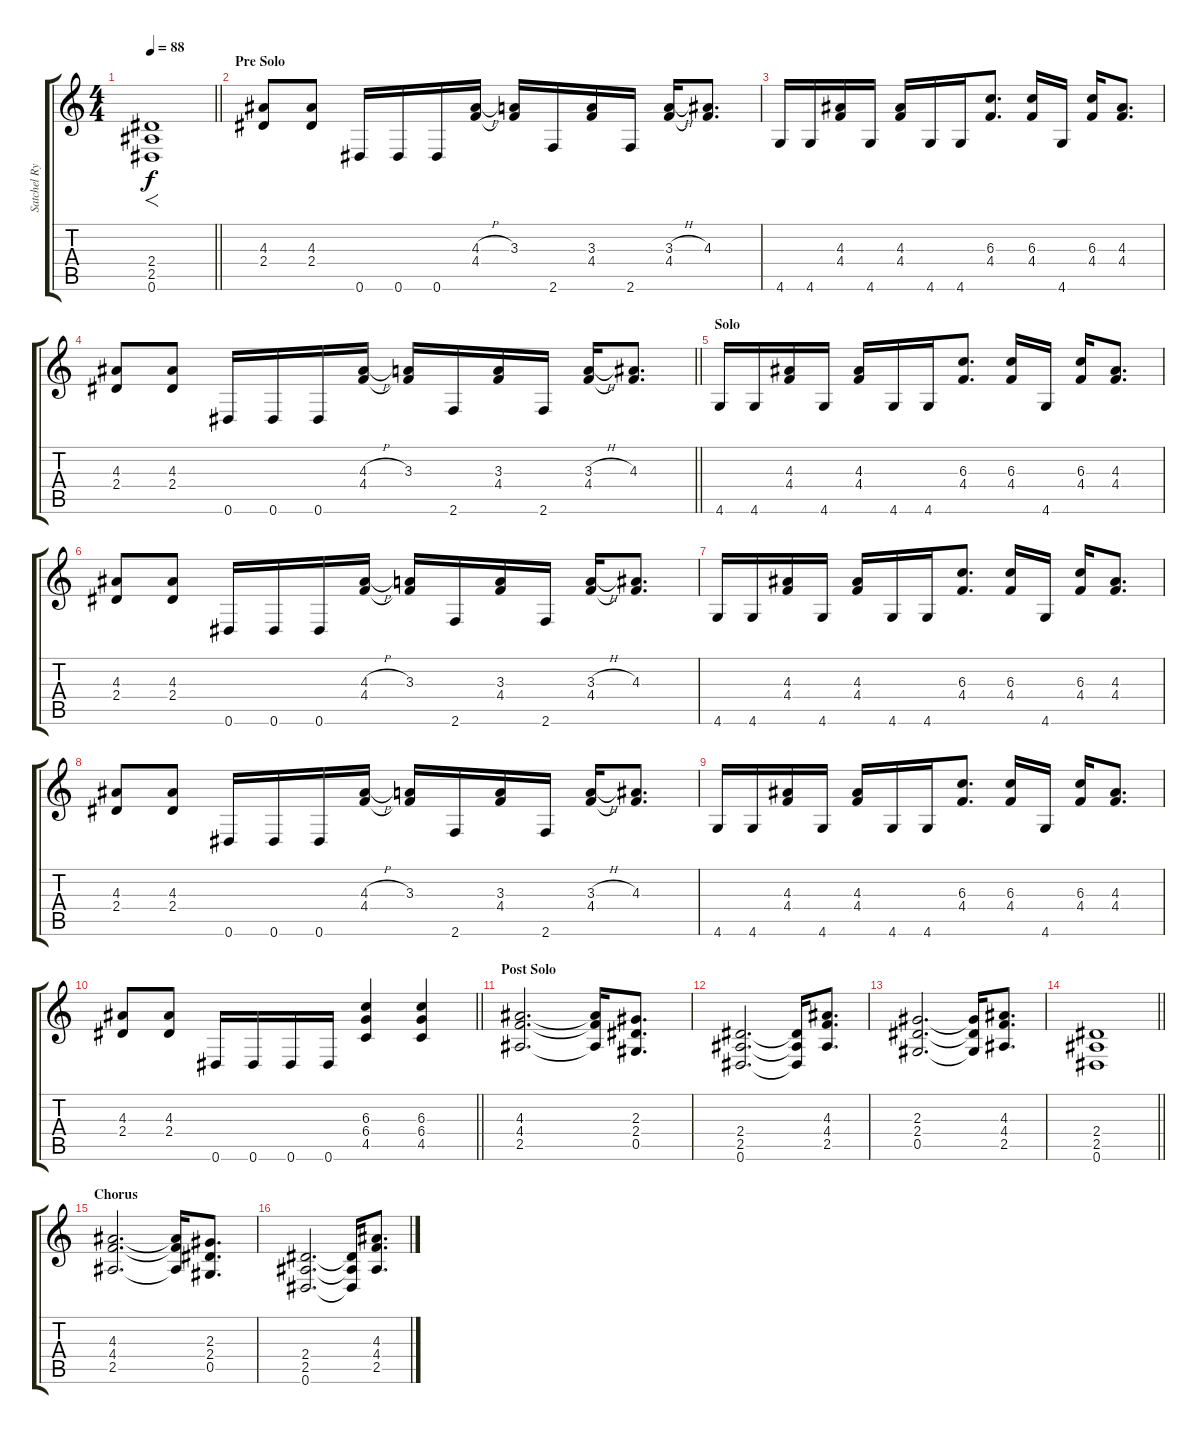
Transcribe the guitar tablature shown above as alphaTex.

\track ("Satchel Rythym" "Satchel Ry") {instrument distortionguitar}
\staff {score tabs}
\tuning (Eb4 Bb3 Gb3 Db3 Ab2 Eb2) {hide}
\ts (4 4)
\tempo 88
\clef g2
\barLineRight lightlight
\ks c
(2.4 2.5 0.6).1{f dy f} |
\section ("" "Pre Solo")
(4.3 2.4).8 (4.3 2.4).8 0.6.16 0.6.16 0.6.16 (4.3{h} 4.4).16 (3.3 4.4{t}).16 2.6.16 (3.3 4.4).16 2.6.16 (3.3{h} 4.4).16 (4.3 4.4{t}).8{d} |
4.6.16 4.6.16 (4.3 4.4).16 4.6.16 (4.3 4.4).16 4.6.16 4.6.16 (6.3 4.4).8{d} (6.3 4.4).16 4.6.16 (6.3 4.4).16 (4.3 4.4).8{d} |
\barLineRight lightlight
(4.3 2.4).8 (4.3 2.4).8 0.6.16 0.6.16 0.6.16 (4.3{h} 4.4).16 (3.3 4.4{t}).16 2.6.16 (3.3 4.4).16 2.6.16 (3.3{h} 4.4).16 (4.3 4.4{t}).8{d} |
\section ("" "Solo")
4.6.16 4.6.16 (4.3 4.4).16 4.6.16 (4.3 4.4).16 4.6.16 4.6.16 (6.3 4.4).8{d} (6.3 4.4).16 4.6.16 (6.3 4.4).16 (4.3 4.4).8{d} |
(4.3 2.4).8 (4.3 2.4).8 0.6.16 0.6.16 0.6.16 (4.3{h} 4.4).16 (3.3 4.4{t}).16 2.6.16 (3.3 4.4).16 2.6.16 (3.3{h} 4.4).16 (4.3 4.4{t}).8{d} |
4.6.16 4.6.16 (4.3 4.4).16 4.6.16 (4.3 4.4).16 4.6.16 4.6.16 (6.3 4.4).8{d} (6.3 4.4).16 4.6.16 (6.3 4.4).16 (4.3 4.4).8{d} |
(4.3 2.4).8 (4.3 2.4).8 0.6.16 0.6.16 0.6.16 (4.3{h} 4.4).16 (3.3 4.4{t}).16 2.6.16 (3.3 4.4).16 2.6.16 (3.3{h} 4.4).16 (4.3 4.4{t}).8{d} |
4.6.16 4.6.16 (4.3 4.4).16 4.6.16 (4.3 4.4).16 4.6.16 4.6.16 (6.3 4.4).8{d} (6.3 4.4).16 4.6.16 (6.3 4.4).16 (4.3 4.4).8{d} |
\barLineRight lightlight
(4.3 2.4).8 (4.3 2.4).8 0.6.16 0.6.16 0.6.16 0.6.16 (6.3 6.4 4.5).4 (6.3 6.4 4.5).4 |
\section ("" "Post Solo")
(4.3 4.4 2.5).2{d} (4.3{t} 4.4{t} 2.5{t}).16 (2.3 2.4 0.5).8{d} |
(2.4 2.5 0.6).2{d} (2.4{t} 2.5{t} 0.6{t}).16 (4.3 4.4 2.5).8{d} |
(2.3 2.4 0.5).2{d} (2.3{t} 2.4{t} 0.5{t}).16 (4.3 4.4 2.5).8{d} |
\barLineRight lightlight
(2.4 2.5 0.6).1 |
\section ("" "Chorus")
(4.3 4.4 2.5).2{d} (4.3{t} 4.4{t} 2.5{t}).16 (2.3 2.4 0.5).8{d} |
(2.4 2.5 0.6).2{d} (2.4{t} 2.5{t} 0.6{t}).16 (4.3 4.4 2.5).8{d}
